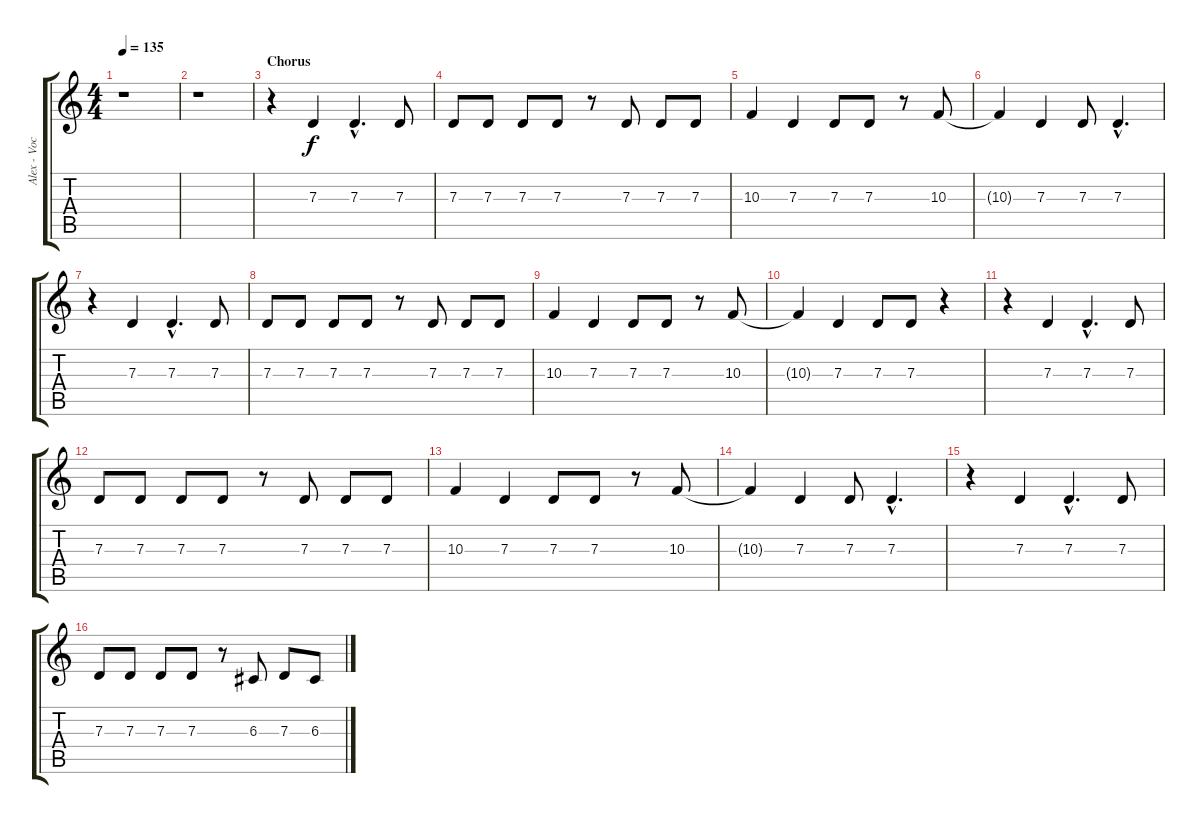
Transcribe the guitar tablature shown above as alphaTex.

\track ("Alex - Vocals" "Alex - Voc") {instrument electricpiano1}
\staff {score tabs}
\tuning (E4 B3 G3 D3 A2 E2) {hide}
\ts (4 4)
\tempo 135
\clef g2
\ks c
r.1{dy f} |
r.1 |
\section ("" "Chorus")
r.4 7.3.4 7.3{hac}.4{d} 7.3.8 |
7.3.8 7.3.8 7.3.8 7.3.8 r.8 7.3.8 7.3.8 7.3.8 |
10.3.4 7.3.4 7.3.8 7.3.8 r.8 10.3.8 |
10.3{t}.4 7.3.4 7.3.8 7.3{hac}.4{d} |
r.4 7.3.4 7.3{hac}.4{d} 7.3.8 |
7.3.8 7.3.8 7.3.8 7.3.8 r.8 7.3.8 7.3.8 7.3.8 |
10.3.4 7.3.4 7.3.8 7.3.8 r.8 10.3.8 |
10.3{t}.4 7.3.4 7.3.8 7.3.8 r.4 |
r.4 7.3.4 7.3{hac}.4{d} 7.3.8 |
7.3.8 7.3.8 7.3.8 7.3.8 r.8 7.3.8 7.3.8 7.3.8 |
10.3.4 7.3.4 7.3.8 7.3.8 r.8 10.3.8 |
10.3{t}.4 7.3.4 7.3.8 7.3{hac}.4{d} |
r.4 7.3.4 7.3{hac}.4{d} 7.3.8 |
7.3.8 7.3.8 7.3.8 7.3.8 r.8 6.3.8 7.3.8 6.3.8
